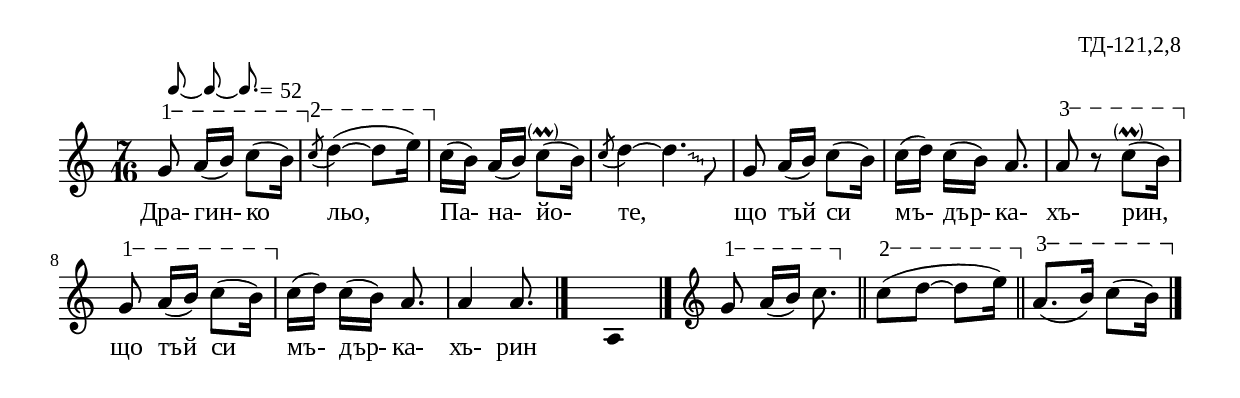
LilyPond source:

%{
TD_121_2_08
%}

\include "td-preamble.ly"
\include "Rhythm_marks.ly"

\score {
\relative c'' {
%% \tempo 8 = 7
  \time 7/16
\override Score.RehearsalMark #'self-alignment-X = #LEFT
\once \override Score.RehearsalMark #'X-offset = #10
  \rhythmMarkA \rhyMarkAAAdot #"52"
%  
\varA
g8\startTextSpan a16([ b)] c8([ b16\stopTextSpan)] | 
\varB
\acciaccatura c8\startTextSpan d4~( d8[ e16\stopTextSpan]) | 
\parS
c([ b)] a([ b)] c8-\parenthesize\prall([ b16)] |
\set Score.measureLength = #(ly:make-moment 8 16)
\override Glissando #'style = #'zigzag
\acciaccatura c8 d4~ \noteFi d8.\glissando \hideNotes a16 \unHideNotes 
\set Score.measureLength = #(ly:make-moment 7 16)
g8 a16([ b)] c8([ b16)] | c16([ d)] c([ b)] a8. | 
\varC
a8\startTextSpan r c-\parenthesize\prall([ b16\stopTextSpan)] | 
\varA
g8\startTextSpan a16([ b)] c8([ b16\stopTextSpan)] |
c16([ d)] c([ b)] a8. | a4 a8.
 \bar "|." 
s8 s16 \fixB a,4 \fixC
 \bar "|."
% 
\set Score.measureLength = #(ly:make-moment 1 16)  
 s16 \bar ""  
 \set Score.measureLength = #(ly:make-moment 7 16)  
 \clef treble
%\break
\varA
g'8\startTextSpan a16([ b)] c8.\stopTextSpan  \bar "||" 
\varB
c8([\startTextSpan d]~ d[ e16\stopTextSpan])  \bar "||"
\varC
a,8.([\startTextSpan b16)] c8([ b16\stopTextSpan)]  
\bar "|." 
}
\addlyrics { Дра- гин- ко льо, Па- на- йо- те, " " що тъй си мъ- дър- 
ка- хъ- рин,
що тъй си  мъ- дър- ка- хъ- рин }
%
\layout {
  indent = #0
  line-width = 190\mm
  ragged-right=##f
}
%
\midi { 
	\context {
		\Score
		tempoWholesPerMinute = #(ly:make-moment 60 2)
		}
	}
}
%
\header{
  opus = "ТД-121,2,8"
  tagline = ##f
}


